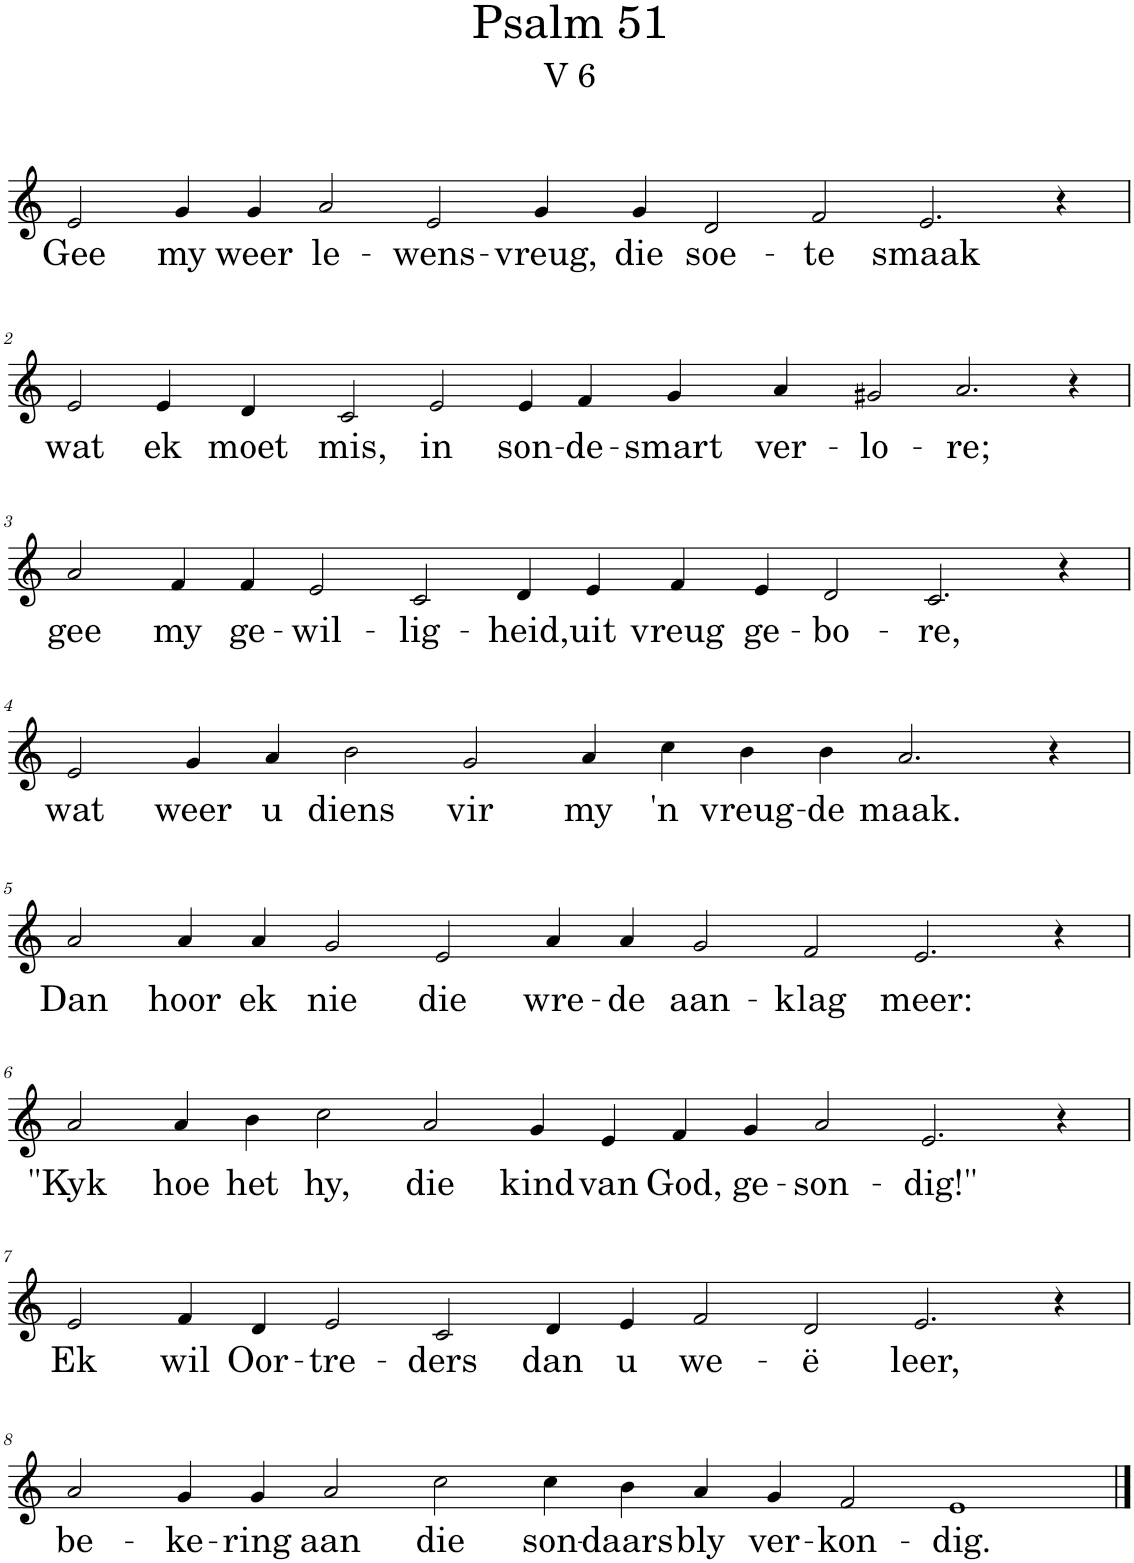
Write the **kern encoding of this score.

**kern	**text
*part1	*part1
*staff1	*staff1
*I"Pipe Organ	*
*I'Org.	*
*clefG2	*
*k[]	*
*M18/4	*
=1	=1
!	!LO:LY:b
2e/	Gee
!	!LO:LY:b
4g/	my
!	!LO:LY:b
4g/	weer
!	!LO:LY:b
2a/	le-
!	!LO:LY:b
2e/	-wens-
!	!LO:LY:b
4g/	-vreug,
!	!LO:LY:b
4g/	die
!	!LO:LY:b
2d/	soe-
!	!LO:LY:b
2f/	-te
!	!LO:LY:b
2.e/	smaak
4r	.
!!LO:LB:g=z
=2	=2
!	!LO:LY:b
2e/	wat
!	!LO:LY:b
4e/	ek
!	!LO:LY:b
4d/	moet
!	!LO:LY:b
2c/	mis,
!	!LO:LY:b
2e/	in
!	!LO:LY:b
4e/	son-
!	!LO:LY:b
4f/	-de-
!	!LO:LY:b
4g/	-smart
!	!LO:LY:b
4a/	ver-
!	!LO:LY:b
2g#X/	-lo-
!	!LO:LY:b
2.a/	-re;
4r	.
!!LO:LB:g=z
=3	=3
!	!LO:LY:b
2a/	gee
!	!LO:LY:b
4f/	my
!	!LO:LY:b
4f/	ge-
!	!LO:LY:b
2e/	-wil-
!	!LO:LY:b
2c/	-lig-
!	!LO:LY:b
4d/	-heid,
!	!LO:LY:b
4e/	uit
!	!LO:LY:b
4f/	vreug
!	!LO:LY:b
4e/	ge-
!	!LO:LY:b
2d/	-bo-
!	!LO:LY:b
2.c/	-re,
4r	.
!!LO:LB:g=z
=4	=4
*M16/4	*
!	!LO:LY:b
2e/	wat
!	!LO:LY:b
4g/	weer
!	!LO:LY:b
4a/	u
!	!LO:LY:b
2b\	diens
!	!LO:LY:b
2g/	vir
!	!LO:LY:b
4a/	my
!	!LO:LY:b
4cc\	'n
!	!LO:LY:b
4b\	vreug-
!	!LO:LY:b
4b\	-de
!	!LO:LY:b
2.a/	maak.
4r	.
!!LO:LB:g=z
=5	=5
*M18/4	*
!	!LO:LY:b
2a/	Dan
!	!LO:LY:b
4a/	hoor
!	!LO:LY:b
4a/	ek
!	!LO:LY:b
2g/	nie
!	!LO:LY:b
2e/	die
!	!LO:LY:b
4a/	wre-
!	!LO:LY:b
4a/	-de
!	!LO:LY:b
2g/	aan-
!	!LO:LY:b
2f/	-klag
!	!LO:LY:b
2.e/	meer:
4r	.
!!LO:LB:g=z
=6	=6
!	!LO:LY:b
2a/	"Kyk
!	!LO:LY:b
4a/	hoe
!	!LO:LY:b
4b\	het
!	!LO:LY:b
2cc\	hy,
!	!LO:LY:b
2a/	die
!	!LO:LY:b
4g/	kind
!	!LO:LY:b
4e/	van
!	!LO:LY:b
4f/	God,
!	!LO:LY:b
4g/	ge-
!	!LO:LY:b
2a/	-son-
!	!LO:LY:b
2.e/	-dig!"
4r	.
!!LO:LB:g=z
=7	=7
!	!LO:LY:b
2e/	Ek
!	!LO:LY:b
4f/	wil
!	!LO:LY:b
4d/	Oor-
!	!LO:LY:b
2e/	-tre-
!	!LO:LY:b
2c/	-ders
!	!LO:LY:b
4d/	dan
!	!LO:LY:b
4e/	u
!	!LO:LY:b
2f/	we-
!	!LO:LY:b
2d/	-ë
!	!LO:LY:b
2.e/	leer,
4r	.
!!LO:LB:g=z
=8	=8
!	!LO:LY:b
2a/	be-
!	!LO:LY:b
4g/	-ke-
!	!LO:LY:b
4g/	-ring
!	!LO:LY:b
2a/	aan
!	!LO:LY:b
2cc\	die
!	!LO:LY:b
4cc\	son-
!	!LO:LY:b
4b\	-daars
!	!LO:LY:b
4a/	bly
!	!LO:LY:b
4g/	ver-
!	!LO:LY:b
2f/	-kon-
!	!LO:LY:b
1e	-dig.
==	==
*-	*-
